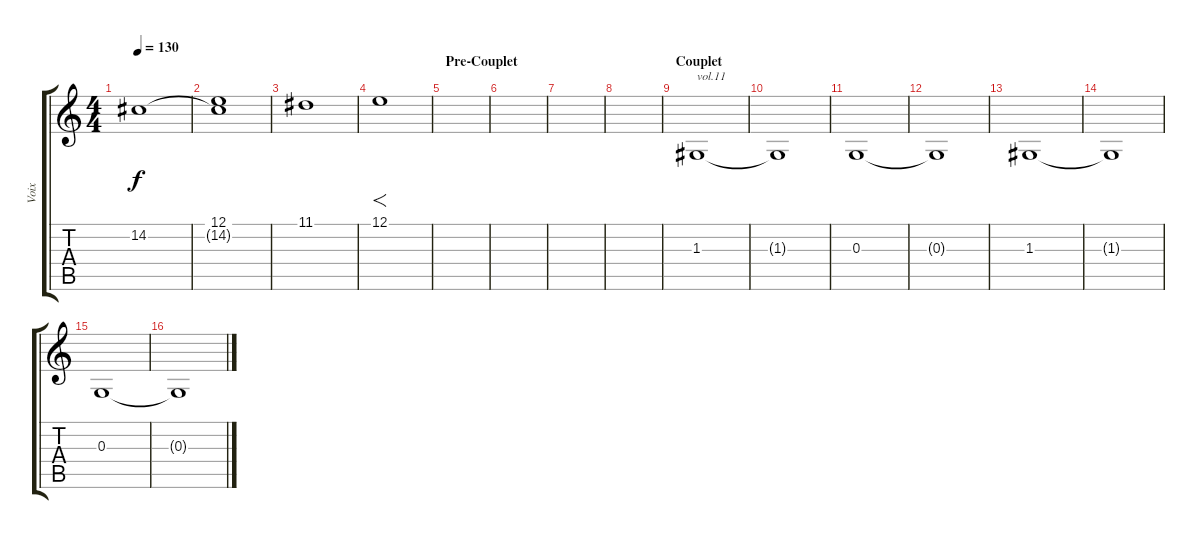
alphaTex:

\track ("Voix" "Voix") {instrument pad7halo}
\staff {score tabs}
\tuning (E4 B3 G3 D3 A2 E2) {hide}
\ts (4 4)
\tempo 130
\clef g2
\ks c
14.2.1{dy f} |
(12.1 14.2{t}).1 |
11.1.1 |
12.1.1{f} |
\section ("" "Pre-Couplet")
|
|
|
|
\section ("" "Couplet")
1.3.1{txt "vol.11" volume 11} |
1.3{t}.1 |
0.3.1 |
0.3{t}.1 |
1.3.1 |
1.3{t}.1 |
0.3.1 |
0.3{t}.1
